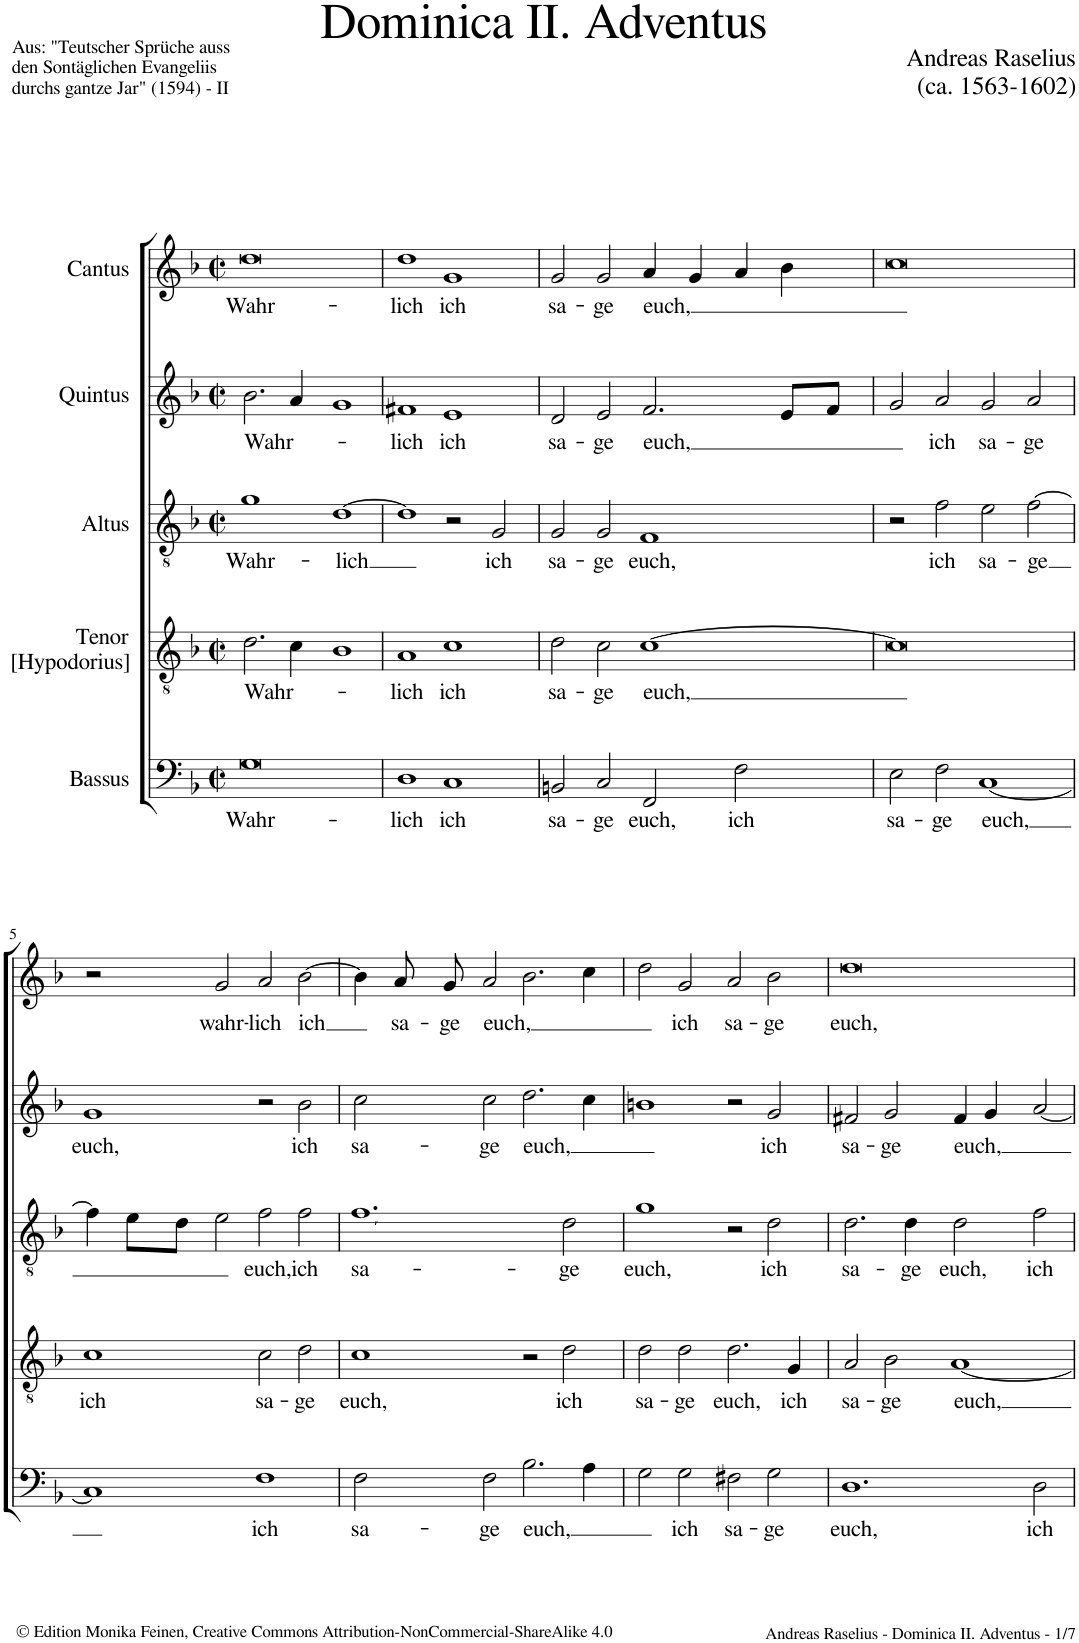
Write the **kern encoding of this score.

**kern	**text	**kern	**text	**kern	**text	**kern	**text	**kern	**text
*part5	*part5	*part4	*part4	*part3	*part3	*part2	*part2	*part1	*part1
*staff5	*staff5	*staff4	*staff4	*staff3	*staff3	*staff2	*staff2	*staff1	*staff1
*I"Bassus	*	*I"Tenor [Hypodorius]	*	*I"Altus	*	*I"Quintus	*	*I"Cantus	*
*clefF4	*	*clefGv2	*	*clefGv2	*	*clefG2	*	*clefG2	*
*k[b-]	*	*k[b-]	*	*k[b-]	*	*k[b-]	*	*k[b-]	*
*M4/2	*	*M4/2	*	*M4/2	*	*M4/2	*	*M4/2	*
*met(c|)	*	*met(c|)	*	*met(c|)	*	*met(c|)	*	*met(c|)	*
=1	=1	=1	=1	=1	=1	=1	=1	=1	=1
!	!LO:LY:b	!	!LO:LY:b	!	!LO:LY:b	!	!LO:LY:b	!	!LO:LY:b
0G	Wahr-	2.d\	Wahr-	1g	Wahr-	2.b-\	Wahr-	0dd	Wahr-
.	.	4c\	.	.	.	4a/	.	.	.
!	!	!	!	!	!LO:LY:b	!	!	!	!
.	.	1B-	.	[1d	-lich	1g	.	.	.
=2	=2	=2	=2	=2	=2	=2	=2	=2	=2
!	!LO:LY:b	!	!LO:LY:b	!	!	!	!LO:LY:b	!	!LO:LY:b
1D	-lich	1A	-lich	1d]	.	1f#X	-lich	1dd	-lich
!	!LO:LY:b	!	!LO:LY:b	!	!	!	!LO:LY:b	!	!LO:LY:b
1C	ich	1c	ich	2r	.	1e	ich	1g	ich
!	!	!	!	!	!LO:LY:b	!	!	!	!
.	.	.	.	2G/	ich	.	.	.	.
=3	=3	=3	=3	=3	=3	=3	=3	=3	=3
!	!LO:LY:b	!	!LO:LY:b	!	!LO:LY:b	!	!LO:LY:b	!	!LO:LY:b
2BBn/	sa-	2d\	sa-	2G/	sa-	2d/	sa-	2g/	sa-
!	!LO:LY:b	!	!LO:LY:b	!	!LO:LY:b	!	!LO:LY:b	!	!LO:LY:b
2C/	-ge	2c\	-ge	2G/	-ge	2e/	-ge	2g/	-ge
!	!LO:LY:b	!	!LO:LY:b	!	!LO:LY:b	!	!LO:LY:b	!	!LO:LY:b
2FF/	euch,	[1c	euch,	1F	euch,	2.f/	euch,	4a/	euch,
.	.	.	.	.	.	.	.	4g/	.
!	!LO:LY:b	!	!	!	!	!	!	!	!
2F\	ich	.	.	.	.	.	.	4a/	.
.	.	.	.	.	.	8e/L	.	4b-\	.
.	.	.	.	.	.	8f/J	.	.	.
=4	=4	=4	=4	=4	=4	=4	=4	=4	=4
!	!LO:LY:b	!	!	!	!	!	!	!	!
2E\	sa-	0c]	.	2r	.	2g/	.	0cc	.
!	!LO:LY:b	!	!	!	!LO:LY:b	!	!LO:LY:b	!	!
2F\	-ge	.	.	2f\	ich	2a/	ich	.	.
!	!LO:LY:b	!	!	!	!LO:LY:b	!	!LO:LY:b	!	!
[1C	euch,	.	.	2e\	sa-	2g/	sa-	.	.
!	!	!	!	!	!LO:LY:b	!	!LO:LY:b	!	!
.	.	.	.	[2f\	-ge	2a/	-ge	.	.
!!LO:LB:g=z
=5	=5	=5	=5	=5	=5	=5	=5	=5	=5
!	!	!	!LO:LY:b	!	!	!	!LO:LY:b	!	!
1C]	.	1c	ich	4f\]	.	1g	euch,	2r	.
.	.	.	.	8e\L	.	.	.	.	.
.	.	.	.	8d\J	.	.	.	.	.
!	!	!	!	!	!	!	!	!	!LO:LY:b
.	.	.	.	2e\	.	.	.	2g/	wahr-
!	!LO:LY:b	!	!LO:LY:b	!	!LO:LY:b	!	!	!	!LO:LY:b
1F	ich	2c\	sa-	2f\	euch,	2r	.	2a/	-lich
!	!	!	!LO:LY:b	!	!LO:LY:b	!	!LO:LY:b	!	!LO:LY:b
.	.	2d\	-ge	2f\	ich	2b-\	ich	[2b-\	ich
=6	=6	=6	=6	=6	=6	=6	=6	=6	=6
!	!	!	!	!LO:TX:a:Bi:t=r	!	!	!	!	!
!	!LO:LY:b	!	!LO:LY:b	!	!LO:LY:b	!	!LO:LY:b	!	!
2F\	sa-	1c	euch,	1.f	sa-	2cc\	sa-	4b-\]	.
!	!	!	!	!	!	!	!	!	!LO:LY:b
.	.	.	.	.	.	.	.	8a/L	sa-
!	!	!	!	!	!	!	!	!	!LO:LY:b
.	.	.	.	.	.	.	.	8g/J	-ge
!	!LO:LY:b	!	!	!	!	!	!LO:LY:b	!	!LO:LY:b
2F\	-ge	.	.	.	.	2cc\	-ge	2a/	euch,
!	!LO:LY:b	!	!	!	!	!	!LO:LY:b	!	!
2.B-\	euch,	2r	.	.	.	2.dd\	euch,	2.b-\	.
!	!	!	!LO:LY:b	!	!LO:LY:b	!	!	!	!
.	.	2d\	ich	2d\	-ge	.	.	.	.
4A\	.	.	.	.	.	4cc\	.	4cc\	.
=7	=7	=7	=7	=7	=7	=7	=7	=7	=7
!	!	!	!LO:LY:b	!	!LO:LY:b	!	!	!	!
2G\	.	2d\	sa-	1g	euch,	1bn	.	2dd\	.
!	!LO:LY:b	!	!LO:LY:b	!	!	!	!	!	!LO:LY:b
2G\	ich	2d\	-ge	.	.	.	.	2g/	ich
!	!LO:LY:b	!	!LO:LY:b	!	!	!	!	!	!LO:LY:b
2F#X\	sa-	2.d\	euch,	2r	.	2r	.	2a/	sa-
!	!LO:LY:b	!	!	!	!LO:LY:b	!	!LO:LY:b	!	!LO:LY:b
2G\	-ge	.	.	2d\	ich	2g/	ich	2b-\	-ge
!	!	!	!LO:LY:b	!	!	!	!	!	!
.	.	4G/	ich	.	.	.	.	.	.
=8	=8	=8	=8	=8	=8	=8	=8	=8	=8
!	!LO:LY:b	!	!LO:LY:b	!	!LO:LY:b	!	!LO:LY:b	!	!LO:LY:b
1.D	euch,	2A/	sa-	2.d\	sa-	2f#X/	sa-	0dd	euch,
!	!	!	!LO:LY:b	!	!	!	!LO:LY:b	!	!
.	.	2B-\	-ge	.	.	2g/	-ge	.	.
!	!	!	!	!	!LO:LY:b	!	!	!	!
.	.	.	.	4d\	-ge	.	.	.	.
!	!	!	!LO:LY:b	!	!LO:LY:b	!	!LO:LY:b	!	!
.	.	[1A	euch,	2d\	euch,	4f#/	euch,	.	.
.	.	.	.	.	.	4g/	.	.	.
!	!LO:LY:b	!	!	!	!LO:LY:b	!	!	!	!
2D\	ich	.	.	2f\	ich	[2a/	.	.	.
=	=	=	=	=	=	=	=	=	=
*-	*-	*-	*-	*-	*-	*-	*-	*-	*-
